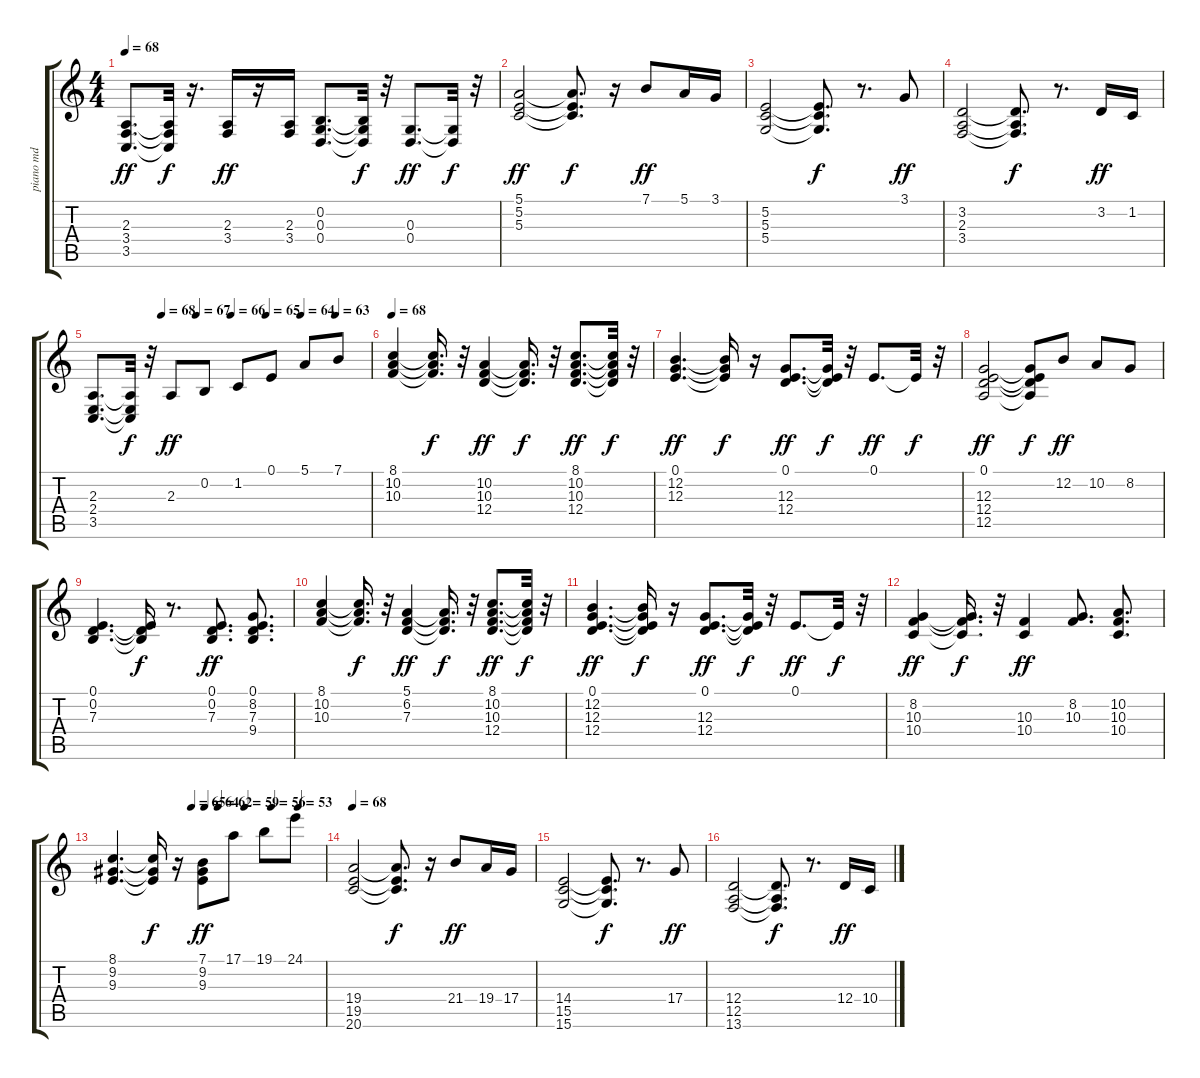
\track ("piano md" "piano md") {instrument acousticgrandpiano}
\staff {score tabs}
\tuning (E4 B3 G3 D3 A2 E2) {hide}
\ts (4 4)
\tempo 68
\clef g2
\ks c
(2.3 3.4 3.5).8{d dy ff} (2.3{t} 3.4{t} 3.5{t}).32{dy f} r.16{d} (2.3 3.4).16{dy ff} r.16 (2.3 3.4).16 (0.2 0.3 0.4).8{d} (0.2{t} 0.3{t} 0.4{t}).32{dy f} r.32 (0.3 0.4).8{d dy ff} (0.3{t} 0.4{t}).32{dy f} r.32 |
(5.1 5.2 5.3).2{dy ff} (5.1{t} 5.2{t} 5.3{t}).8{d dy f} r.16 7.1.8{dy ff} 5.1.16 3.1.16 |
(5.2 5.3 5.4).2 (5.2{t} 5.3{t} 5.4{t}).8{d dy f} r.8{d} 3.1.8{dy ff} |
(3.2 2.3 3.4).2 (3.2{t} 2.3{t} 3.4{t}).8{d dy f} r.8{d} 3.2.16{dy ff} 1.2.16 |
\tempo (68 0.25)
\tempo (67 0.375)
\tempo (66 0.5)
\tempo (65 0.625)
\tempo (64 0.75)
\tempo (63 0.875)
(2.3 2.4 3.5).8{d} (2.3{t} 2.4{t} 3.5{t}).32{dy f} r.32 2.3.8{dy ff} 0.2.8 1.2.8 0.1.8 5.1.8 7.1.8 |
\tempo 68
(8.1 10.2 10.3).4 (8.1{t} 10.2{t} 10.3{t}).16{d dy f} r.32 (10.2 10.3 12.4).4{dy ff} (10.2{t} 10.3{t} 12.4{t}).16{d dy f} r.32 (8.1 10.2 10.3 12.4).8{d dy ff} (8.1{t} 10.2{t} 10.3{t} 12.4{t}).32{dy f} r.32 |
(0.1 12.2 12.3).4{d dy ff} (0.1{t} 12.2{t} 12.3{t}).16{dy f} r.16 (0.1 12.3 12.4).8{d dy ff} (0.1{t} 12.3{t} 12.4{t}).32{dy f} r.32 0.1.8{d dy ff} 0.1{t}.32{dy f} r.32 |
(0.1 12.3 12.4 12.5).2{dy ff} (0.1{t} 12.3{t} 12.4{t} 12.5{t}).8{dy f} 12.2.8{dy ff} 10.2.8 8.2.8 |
(0.1 0.2 7.3).4{d} (0.1{t} 0.2{t} 7.3{t}).16{dy f} r.8{d} (0.1 0.2 7.3).8{d dy ff} (0.1 8.2 7.3 9.4).8{d} |
(8.1 10.2 10.3).4 (8.1{t} 10.2{t} 10.3{t}).16{d dy f} r.32 (5.1 6.2 7.3).4{dy ff} (5.1{t} 6.2{t} 7.3{t}).16{d dy f} r.32 (8.1 10.2 10.3 12.4).8{d dy ff} (8.1{t} 10.2{t} 10.3{t} 12.4{t}).32{dy f} r.32 |
(0.1 12.2 12.3 12.4).4{d dy ff} (0.1{t} 12.2{t} 12.3{t} 12.4{t}).16{dy f} r.16 (0.1 12.3 12.4).8{d dy ff} (0.1{t} 12.3{t} 12.4{t}).32{dy f} r.32 0.1.8{d dy ff} 0.1{t}.32{dy f} r.32 |
(8.2 10.3 10.4).4{dy ff} (8.2{t} 10.3{t} 10.4{t}).16{d dy f} r.32 (10.3 10.4).4{dy ff} (8.2 10.3).8{d} (10.2 10.3 10.4).8{d} |
\tempo (65 0.375)
\tempo (64 0.4375)
\tempo (62 0.5)
\tempo (59 0.625)
\tempo (56 0.75)
\tempo (53 0.875)
(8.1 9.2 9.3).4{d} (8.1{t} 9.2{t} 9.3{t}).16{dy f} r.16 (7.1 9.2 9.3).8{dy ff} 17.1.8 19.1.8 24.1.8 |
\tempo 68
(19.4 19.5 20.6).2 (19.4{t} 19.5{t} 20.6{t}).8{d dy f} r.16 21.4.8{dy ff} 19.4.16 17.4.16 |
(14.4 15.5 15.6).2 (14.4{t} 15.5{t} 15.6{t}).8{d dy f} r.8{d} 17.4.8{dy ff} |
(12.4 12.5 13.6).2 (12.4{t} 12.5{t} 13.6{t}).8{d dy f} r.8{d} 12.4.16{dy ff} 10.4.16
